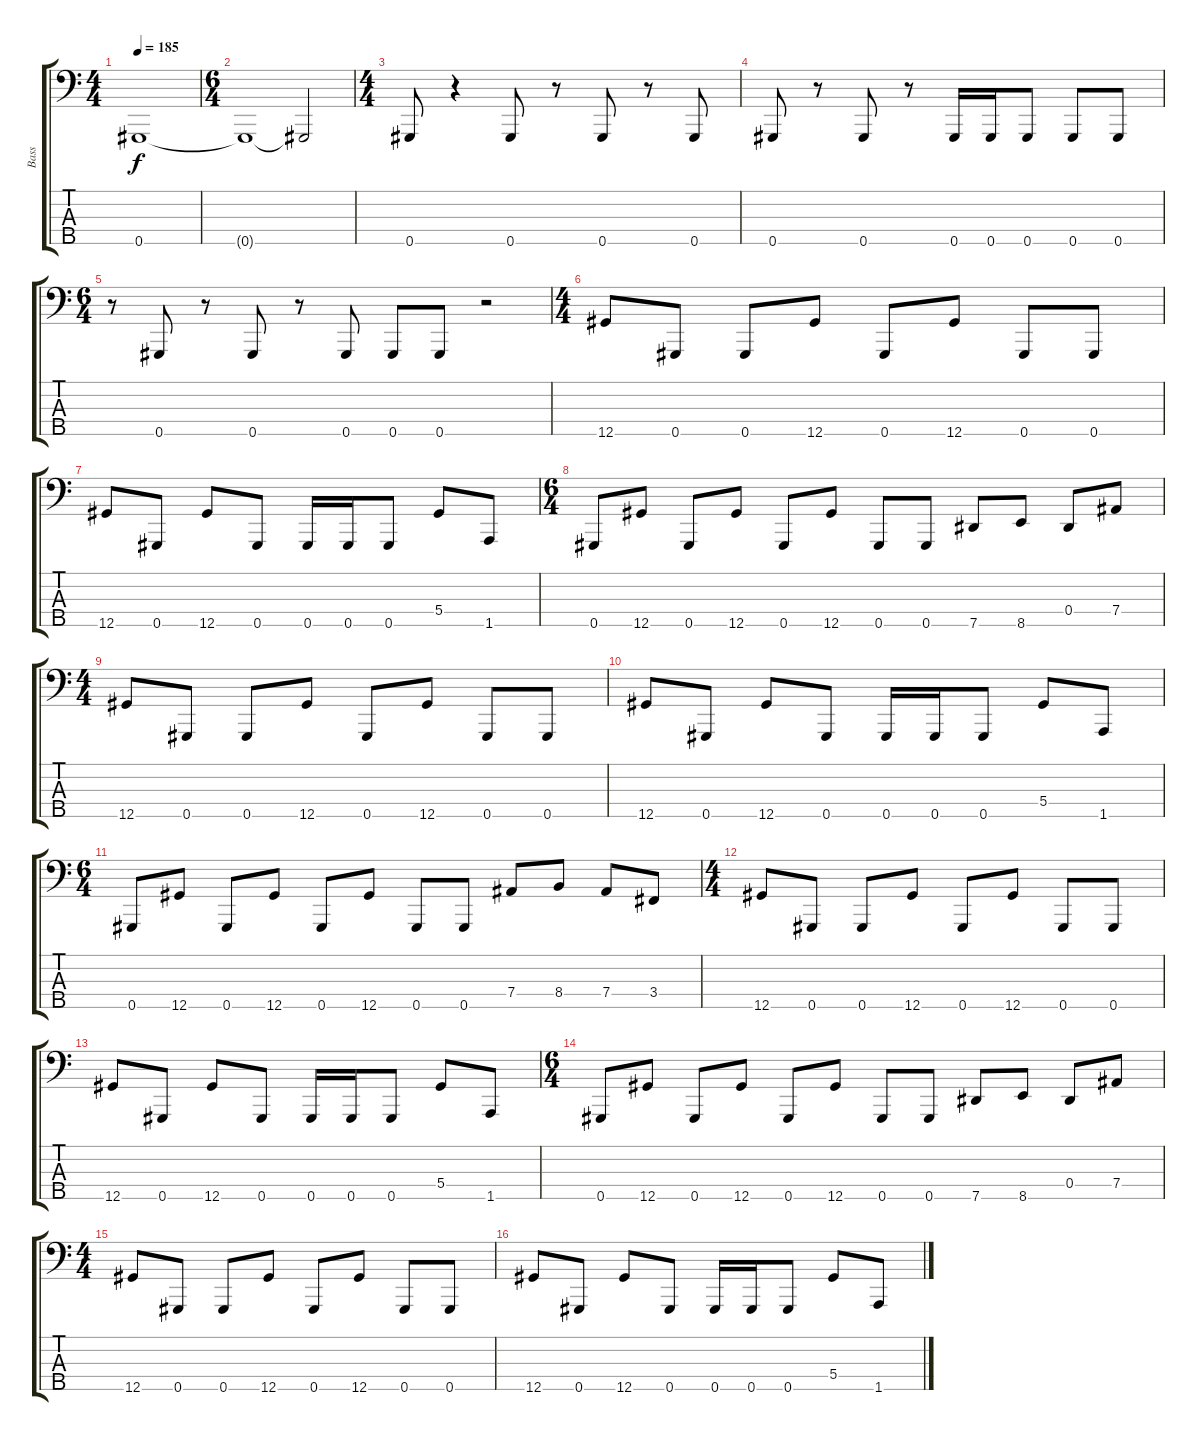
\track ("Bass" "Bass") {instrument electricbasspick}
\staff {score tabs}
\tuning (F2 Db2 Ab1 Eb1 Ab0) {hide}
\ts (4 4)
\tempo 185
\clef f4
\ks c
0.5{t}.1{dy f} |
\ts (6 4)
0.5{t}.1 0.5{t}.2 |
\ts (4 4)
0.5.8 r.4 0.5.8 r.8 0.5.8 r.8 0.5.8 |
0.5.8 r.8 0.5.8 r.8 0.5.16 0.5.16 0.5.8 0.5.8 0.5.8 |
\ts (6 4)
r.8 0.5.8 r.8 0.5.8 r.8 0.5.8 0.5.8 0.5.8 r.2 |
\ts (4 4)
12.5.8 0.5.8 0.5.8 12.5.8 0.5.8 12.5.8 0.5.8 0.5.8 |
12.5.8 0.5.8 12.5.8 0.5.8 0.5.16 0.5.16 0.5.8 5.4.8 1.5.8 |
\ts (6 4)
0.5.8 12.5.8 0.5.8 12.5.8 0.5.8 12.5.8 0.5.8 0.5.8 7.5.8 8.5.8 0.4.8 7.4.8 |
\ts (4 4)
12.5.8 0.5.8 0.5.8 12.5.8 0.5.8 12.5.8 0.5.8 0.5.8 |
12.5.8 0.5.8 12.5.8 0.5.8 0.5.16 0.5.16 0.5.8 5.4.8 1.5.8 |
\ts (6 4)
0.5.8 12.5.8 0.5.8 12.5.8 0.5.8 12.5.8 0.5.8 0.5.8 7.4.8 8.4.8 7.4.8 3.4.8 |
\ts (4 4)
12.5.8 0.5.8 0.5.8 12.5.8 0.5.8 12.5.8 0.5.8 0.5.8 |
12.5.8 0.5.8 12.5.8 0.5.8 0.5.16 0.5.16 0.5.8 5.4.8 1.5.8 |
\ts (6 4)
0.5.8 12.5.8 0.5.8 12.5.8 0.5.8 12.5.8 0.5.8 0.5.8 7.5.8 8.5.8 0.4.8 7.4.8 |
\ts (4 4)
12.5.8 0.5.8 0.5.8 12.5.8 0.5.8 12.5.8 0.5.8 0.5.8 |
12.5.8 0.5.8 12.5.8 0.5.8 0.5.16 0.5.16 0.5.8 5.4.8 1.5.8
